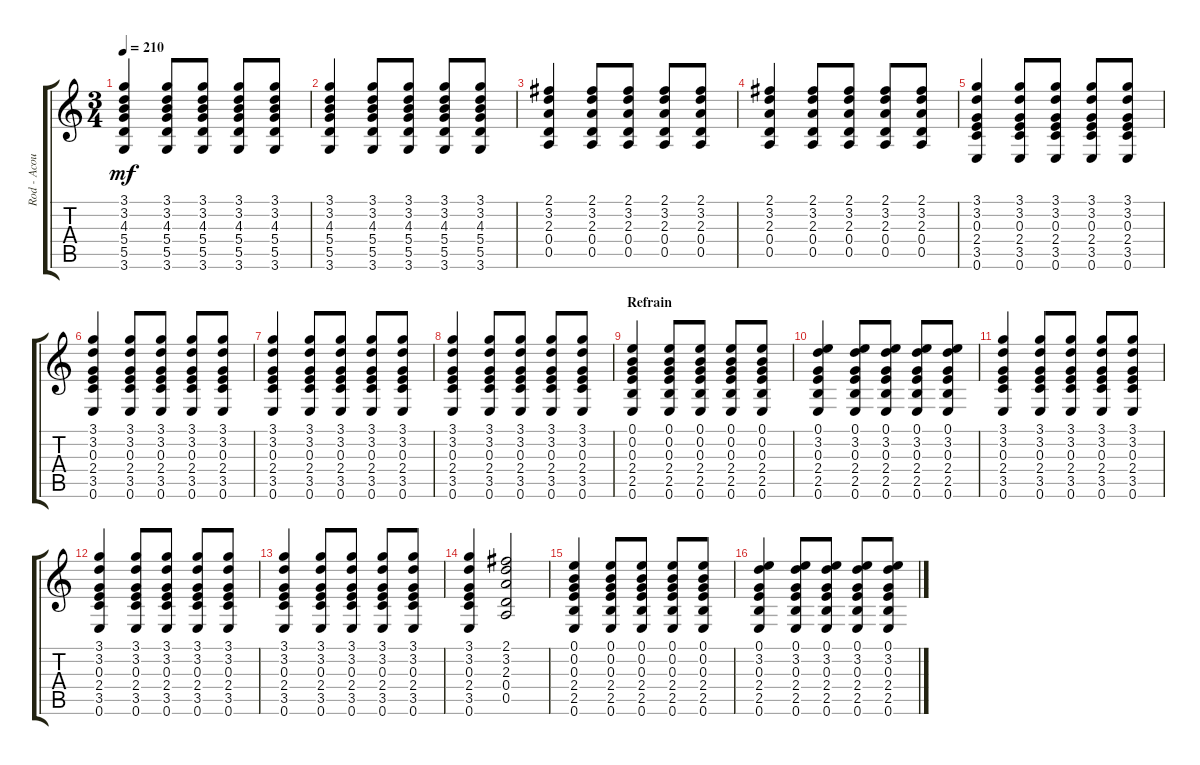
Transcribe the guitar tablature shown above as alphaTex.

\track ("Rod - Acoustic Guitar " "Rod - Acou") {instrument acousticguitarsteel}
\staff {score tabs}
\tuning (E4 B3 G3 D3 A2 E2) {hide}
\ts (3 4)
\tempo 210
\clef g2
\ks c
(3.1 3.2 4.3 5.4 5.5 3.6).4{dy mf} (3.1 3.2 4.3 5.4 5.5 3.6).8 (3.1 3.2 4.3 5.4 5.5 3.6).8 (3.1 3.2 4.3 5.4 5.5 3.6).8 (3.1 3.2 4.3 5.4 5.5 3.6).8 |
(3.1 3.2 4.3 5.4 5.5 3.6).4 (3.1 3.2 4.3 5.4 5.5 3.6).8 (3.1 3.2 4.3 5.4 5.5 3.6).8 (3.1 3.2 4.3 5.4 5.5 3.6).8 (3.1 3.2 4.3 5.4 5.5 3.6).8 |
(2.1 3.2 2.3 0.4 0.5).4 (2.1 3.2 2.3 0.4 0.5).8 (2.1 3.2 2.3 0.4 0.5).8 (2.1 3.2 2.3 0.4 0.5).8 (2.1 3.2 2.3 0.4 0.5).8 |
(2.1 3.2 2.3 0.4 0.5).4 (2.1 3.2 2.3 0.4 0.5).8 (2.1 3.2 2.3 0.4 0.5).8 (2.1 3.2 2.3 0.4 0.5).8 (2.1 3.2 2.3 0.4 0.5).8 |
(3.1 3.2 0.3 2.4 3.5 0.6).4 (3.1 3.2 0.3 2.4 3.5 0.6).8 (3.1 3.2 0.3 2.4 3.5 0.6).8 (3.1 3.2 0.3 2.4 3.5 0.6).8 (3.1 3.2 0.3 2.4 3.5 0.6).8 |
(3.1 3.2 0.3 2.4 3.5 0.6).4 (3.1 3.2 0.3 2.4 3.5 0.6).8 (3.1 3.2 0.3 2.4 3.5 0.6).8 (3.1 3.2 0.3 2.4 3.5 0.6).8 (3.1 3.2 0.3 2.4 3.5 0.6).8 |
(3.1 3.2 0.3 2.4 3.5 0.6).4 (3.1 3.2 0.3 2.4 3.5 0.6).8 (3.1 3.2 0.3 2.4 3.5 0.6).8 (3.1 3.2 0.3 2.4 3.5 0.6).8 (3.1 3.2 0.3 2.4 3.5 0.6).8 |
(3.1 3.2 0.3 2.4 3.5 0.6).4 (3.1 3.2 0.3 2.4 3.5 0.6).8 (3.1 3.2 0.3 2.4 3.5 0.6).8 (3.1 3.2 0.3 2.4 3.5 0.6).8 (3.1 3.2 0.3 2.4 3.5 0.6).8 |
\section ("" "Refrain")
(0.1 0.2 0.3 2.4 2.5 0.6).4 (0.1 0.2 0.3 2.4 2.5 0.6).8 (0.1 0.2 0.3 2.4 2.5 0.6).8 (0.1 0.2 0.3 2.4 2.5 0.6).8 (0.1 0.2 0.3 2.4 2.5 0.6).8 |
(0.1 3.2 0.3 2.4 2.5 0.6).4 (0.1 3.2 0.3 2.4 2.5 0.6).8 (0.1 3.2 0.3 2.4 2.5 0.6).8 (0.1 3.2 0.3 2.4 2.5 0.6).8 (0.1 3.2 0.3 2.4 2.5 0.6).8 |
(3.1 3.2 0.3 2.4 3.5 0.6).4 (3.1 3.2 0.3 2.4 3.5 0.6).8 (3.1 3.2 0.3 2.4 3.5 0.6).8 (3.1 3.2 0.3 2.4 3.5 0.6).8 (3.1 3.2 0.3 2.4 3.5 0.6).8 |
(3.1 3.2 0.3 2.4 3.5 0.6).4 (3.1 3.2 0.3 2.4 3.5 0.6).8 (3.1 3.2 0.3 2.4 3.5 0.6).8 (3.1 3.2 0.3 2.4 3.5 0.6).8 (3.1 3.2 0.3 2.4 3.5 0.6).8 |
(3.1 3.2 0.3 2.4 3.5 0.6).4 (3.1 3.2 0.3 2.4 3.5 0.6).8 (3.1 3.2 0.3 2.4 3.5 0.6).8 (3.1 3.2 0.3 2.4 3.5 0.6).8 (3.1 3.2 0.3 2.4 3.5 0.6).8 |
(3.1 3.2 0.3 2.4 3.5 0.6).4 (2.1 3.2 2.3 0.4 0.5).2 |
(0.1 0.2 0.3 2.4 2.5 0.6).4 (0.1 0.2 0.3 2.4 2.5 0.6).8 (0.1 0.2 0.3 2.4 2.5 0.6).8 (0.1 0.2 0.3 2.4 2.5 0.6).8 (0.1 0.2 0.3 2.4 2.5 0.6).8 |
(0.1 3.2 0.3 2.4 2.5 0.6).4 (0.1 3.2 0.3 2.4 2.5 0.6).8 (0.1 3.2 0.3 2.4 2.5 0.6).8 (0.1 3.2 0.3 2.4 2.5 0.6).8 (0.1 3.2 0.3 2.4 2.5 0.6).8
